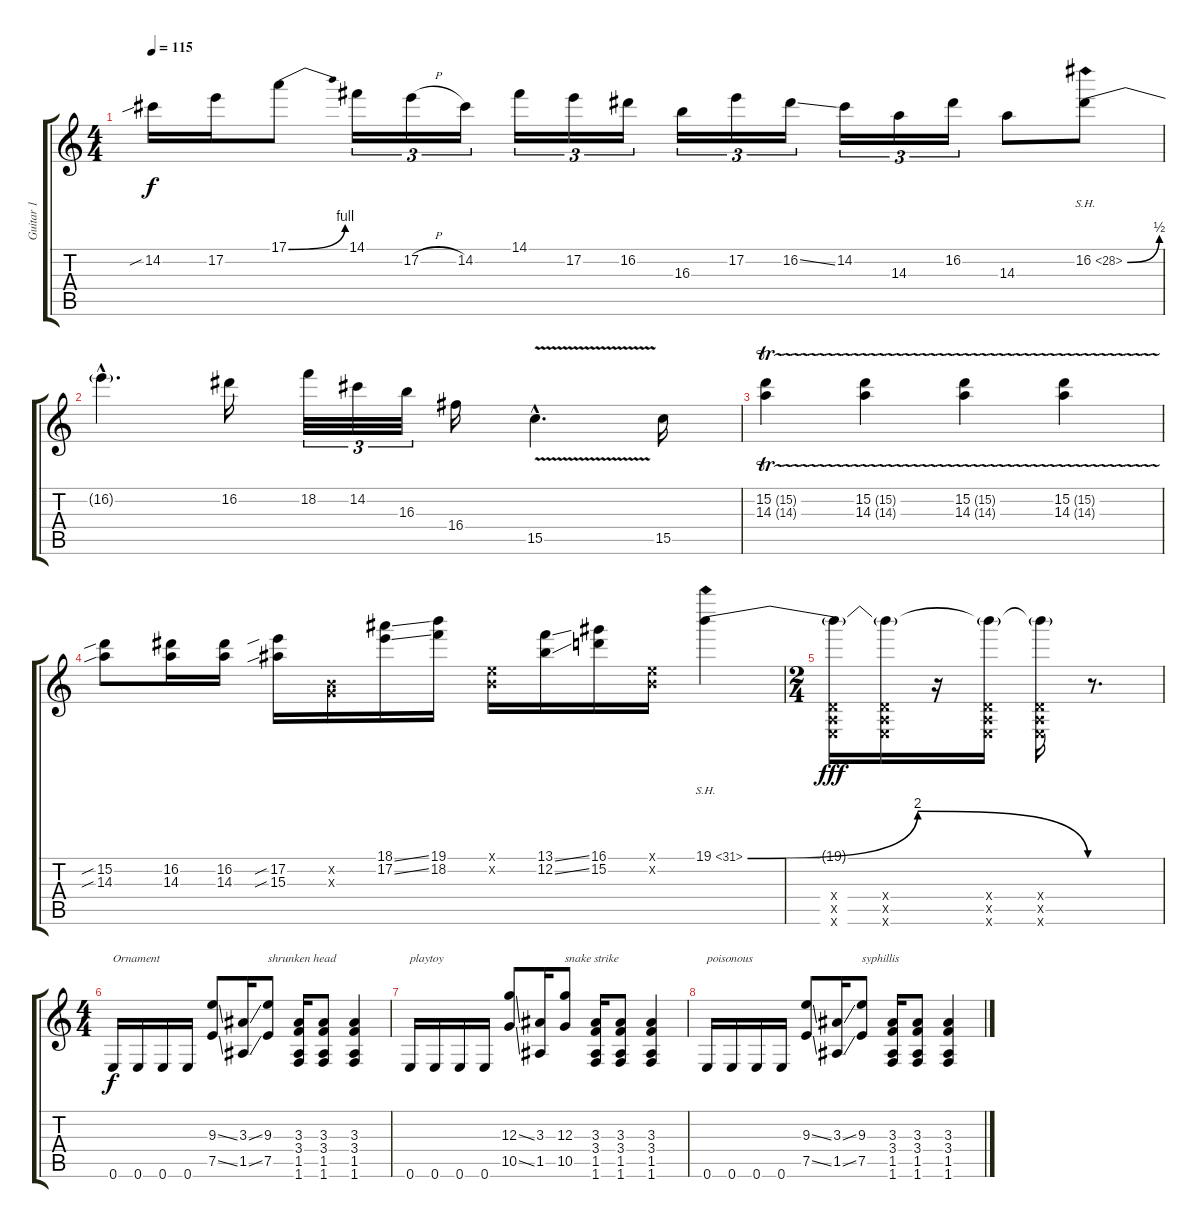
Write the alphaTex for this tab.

\track ("Guitar 1" "Guitar 1") {instrument distortionguitar}
\staff {score tabs}
\tuning (E4 B3 G3 D3 A2 E2) {hide}
\ts (4 4)
\tempo 115
\clef g2
\ks c
14.2{sib}.16{dy f} 17.2.16 17.1{be (bend 0 0 60 4)}.8 14.1.16{tu (3 2)} 17.2{h}.16{tu (3 2)} 14.2.16{tu (3 2)} 14.1.16{tu (3 2)} 17.2.16{tu (3 2)} 16.2.16{tu (3 2)} 16.3.16{tu (3 2)} 17.2.16{tu (3 2)} 16.2{ss}.16{tu (3 2)} 14.2.16{tu (3 2)} 14.3.16{tu (3 2)} 16.2.16{tu (3 2)} 14.3.8 16.2{be (bend 0 0 60 2) sh 12}.8 |
16.2{hac t}.4{d} 16.2.16 18.2.32{tu (3 2)} 14.2.32{tu (3 2)} 16.3.32{tu (3 2)} 16.4.16 15.5{v hac}.4{d} 15.5.16 |
(15.2{tr (15 16)} 14.3{tr (14 16)}).4 (15.2{tr (15 16)} 14.3{tr (14 16)}).4 (15.2{tr (15 16)} 14.3{tr (14 16)}).4 (15.2{tr (15 16)} 14.3{tr (14 16)}).4 |
(15.2{sib} 14.3{sib}).8 (16.2 14.3).16 (16.2 14.3).16 (17.2{sib} 15.3{sib}).16 (0.2{x} 0.3{x}).16 (18.1{ss} 17.2{ss}).16 (19.1 18.2).16 (0.1{x} 0.2{x}).16 (13.1{ss} 12.2{ss}).16 (16.1 15.2).16 (0.1{x} 0.2{x}).16 19.1{be (bendrelease 0 0 15 8 55 8 60 0) sh 12}.4 |
\ts (2 4)
(19.1{t} 0.4{x} 0.5{x} 0.6{x}).16{dy fff} (19.1{t} 0.4{x} 0.5{x} 0.6{x}).16 r.16 (19.1{t} 0.4{x} 0.5{x} 0.6{x}).16 (19.1{t} 0.4{x} 0.5{x} 0.6{x}).16 r.8{d} |
\ts (4 4)
0.6.16{txt "Ornament" dy f volume 13} 0.6.16 0.6.16 0.6.16 (9.3{ss} 7.5{ss}).8 (3.3{ss} 1.5{ss}).16 (9.3 7.5).8{txt "shrunken head"} (3.3 3.4 1.5 1.6).16 (3.3 3.4 1.5 1.6).8 (3.3 3.4 1.5 1.6).4 |
0.6.16{txt "playtoy"} 0.6.16 0.6.16 0.6.16 (12.3{ss} 10.5{ss}).8 (3.3 1.5).16 (12.3 10.5).8{txt "snake strike"} (3.3 3.4 1.5 1.6).16 (3.3 3.4 1.5 1.6).8 (3.3 3.4 1.5 1.6).4 |
0.6.16{txt "poisonous"} 0.6.16 0.6.16 0.6.16 (9.3{ss} 7.5{ss}).8 (3.3{ss} 1.5{ss}).16 (9.3 7.5).8{txt "syphillis"} (3.3 3.4 1.5 1.6).16 (3.3 3.4 1.5 1.6).8 (3.3 3.4 1.5 1.6).4
